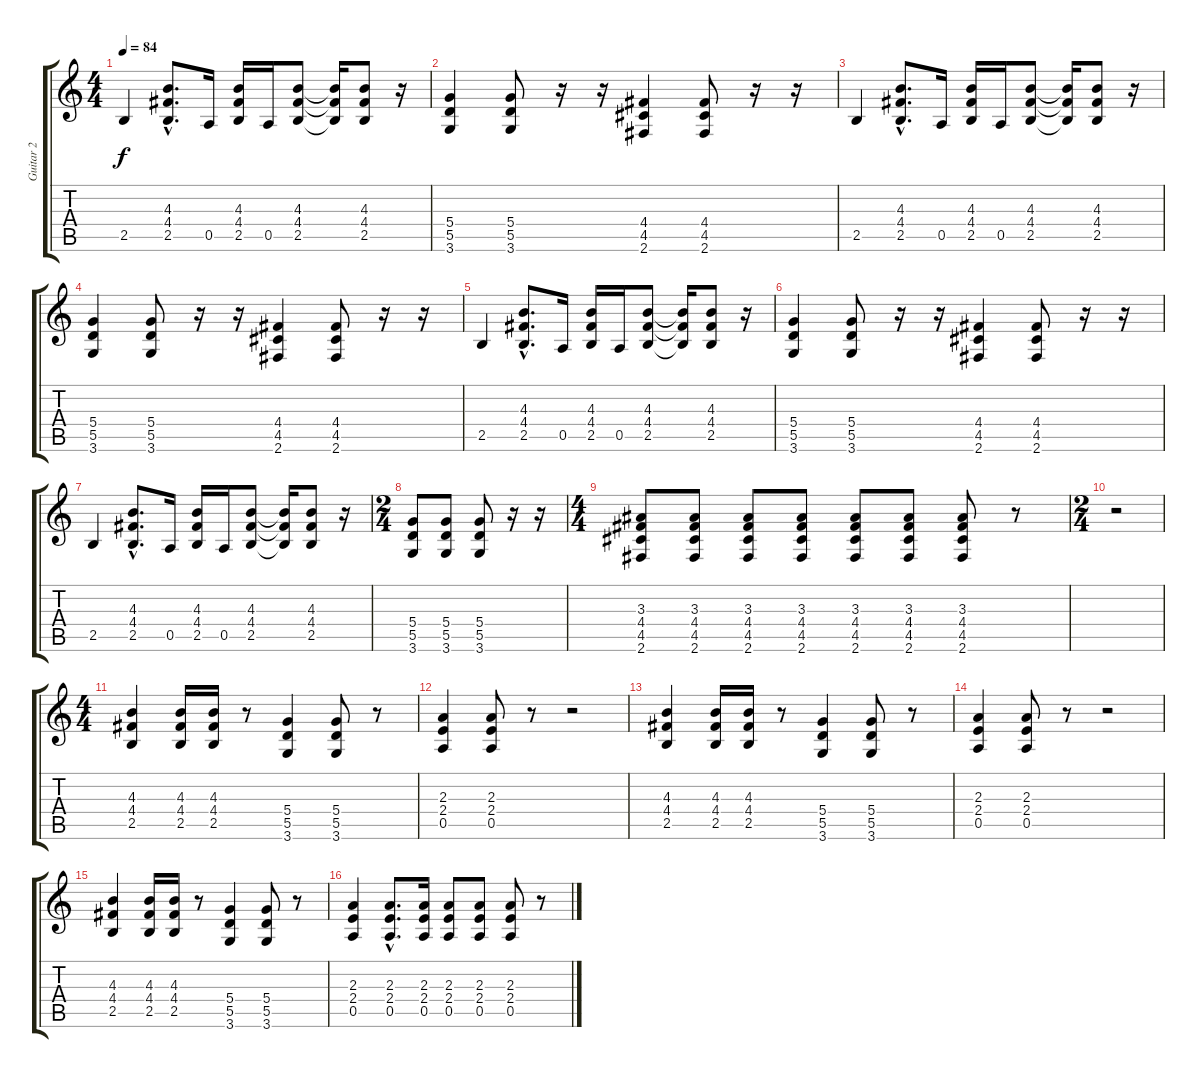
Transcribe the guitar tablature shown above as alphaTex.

\track ("Guitar 2" "Guitar 2") {instrument acousticguitarnylon}
\staff {score tabs}
\tuning (E4 B3 G3 D3 A2 E2) {hide}
\ts (4 4)
\tempo 84
\clef g2
\ks c
2.5.4{dy f instrument acousticguitarnylon} (4.3{hac} 4.4{hac} 2.5{hac}).8{d} 0.5.16 (4.3 4.4 2.5).16 0.5.16 (4.3 4.4 2.5).8 (4.3{t} 4.4{t} 2.5{t}).16 (4.3 4.4 2.5).8 r.16 |
(5.4 5.5 3.6).4 (5.4 5.5 3.6).8 r.16 r.16 (4.4 4.5 2.6).4 (4.4 4.5 2.6).8 r.16 r.16 |
2.5.4 (4.3{hac} 4.4{hac} 2.5{hac}).8{d} 0.5.16 (4.3 4.4 2.5).16 0.5.16 (4.3 4.4 2.5).8 (4.3{t} 4.4{t} 2.5{t}).16 (4.3 4.4 2.5).8 r.16 |
(5.4 5.5 3.6).4 (5.4 5.5 3.6).8 r.16 r.16 (4.4 4.5 2.6).4 (4.4 4.5 2.6).8 r.16 r.16 |
2.5.4 (4.3{hac} 4.4{hac} 2.5{hac}).8{d} 0.5.16 (4.3 4.4 2.5).16 0.5.16 (4.3 4.4 2.5).8 (4.3{t} 4.4{t} 2.5{t}).16 (4.3 4.4 2.5).8 r.16 |
(5.4 5.5 3.6).4 (5.4 5.5 3.6).8 r.16 r.16 (4.4 4.5 2.6).4 (4.4 4.5 2.6).8 r.16 r.16 |
2.5.4 (4.3{hac} 4.4{hac} 2.5{hac}).8{d} 0.5.16 (4.3 4.4 2.5).16 0.5.16 (4.3 4.4 2.5).8 (4.3{t} 4.4{t} 2.5{t}).16 (4.3 4.4 2.5).8 r.16 |
\ts (2 4)
(5.4 5.5 3.6).8 (5.4 5.5 3.6).8 (5.4 5.5 3.6).8 r.16 r.16 |
\ts (4 4)
(3.3 4.4 4.5 2.6).8 (3.3 4.4 4.5 2.6).8 (3.3 4.4 4.5 2.6).8 (3.3 4.4 4.5 2.6).8 (3.3 4.4 4.5 2.6).8 (3.3 4.4 4.5 2.6).8 (3.3 4.4 4.5 2.6).8 r.8 |
\ts (2 4)
r.2 |
\ts (4 4)
(4.3 4.4 2.5).4 (4.3 4.4 2.5).16 (4.3 4.4 2.5).16 r.8 (5.4 5.5 3.6).4 (5.4 5.5 3.6).8 r.8 |
(2.3 2.4 0.5).4 (2.3 2.4 0.5).8 r.8 r.2 |
(4.3 4.4 2.5).4 (4.3 4.4 2.5).16 (4.3 4.4 2.5).16 r.8 (5.4 5.5 3.6).4 (5.4 5.5 3.6).8 r.8 |
(2.3 2.4 0.5).4 (2.3 2.4 0.5).8 r.8 r.2 |
(4.3 4.4 2.5).4 (4.3 4.4 2.5).16 (4.3 4.4 2.5).16 r.8 (5.4 5.5 3.6).4 (5.4 5.5 3.6).8 r.8 |
(2.3 2.4 0.5).4 (2.3{hac} 2.4{hac} 0.5{hac}).8{d} (2.3 2.4 0.5).16 (2.3 2.4 0.5).8 (2.3 2.4 0.5).8 (2.3 2.4 0.5).8 r.8
